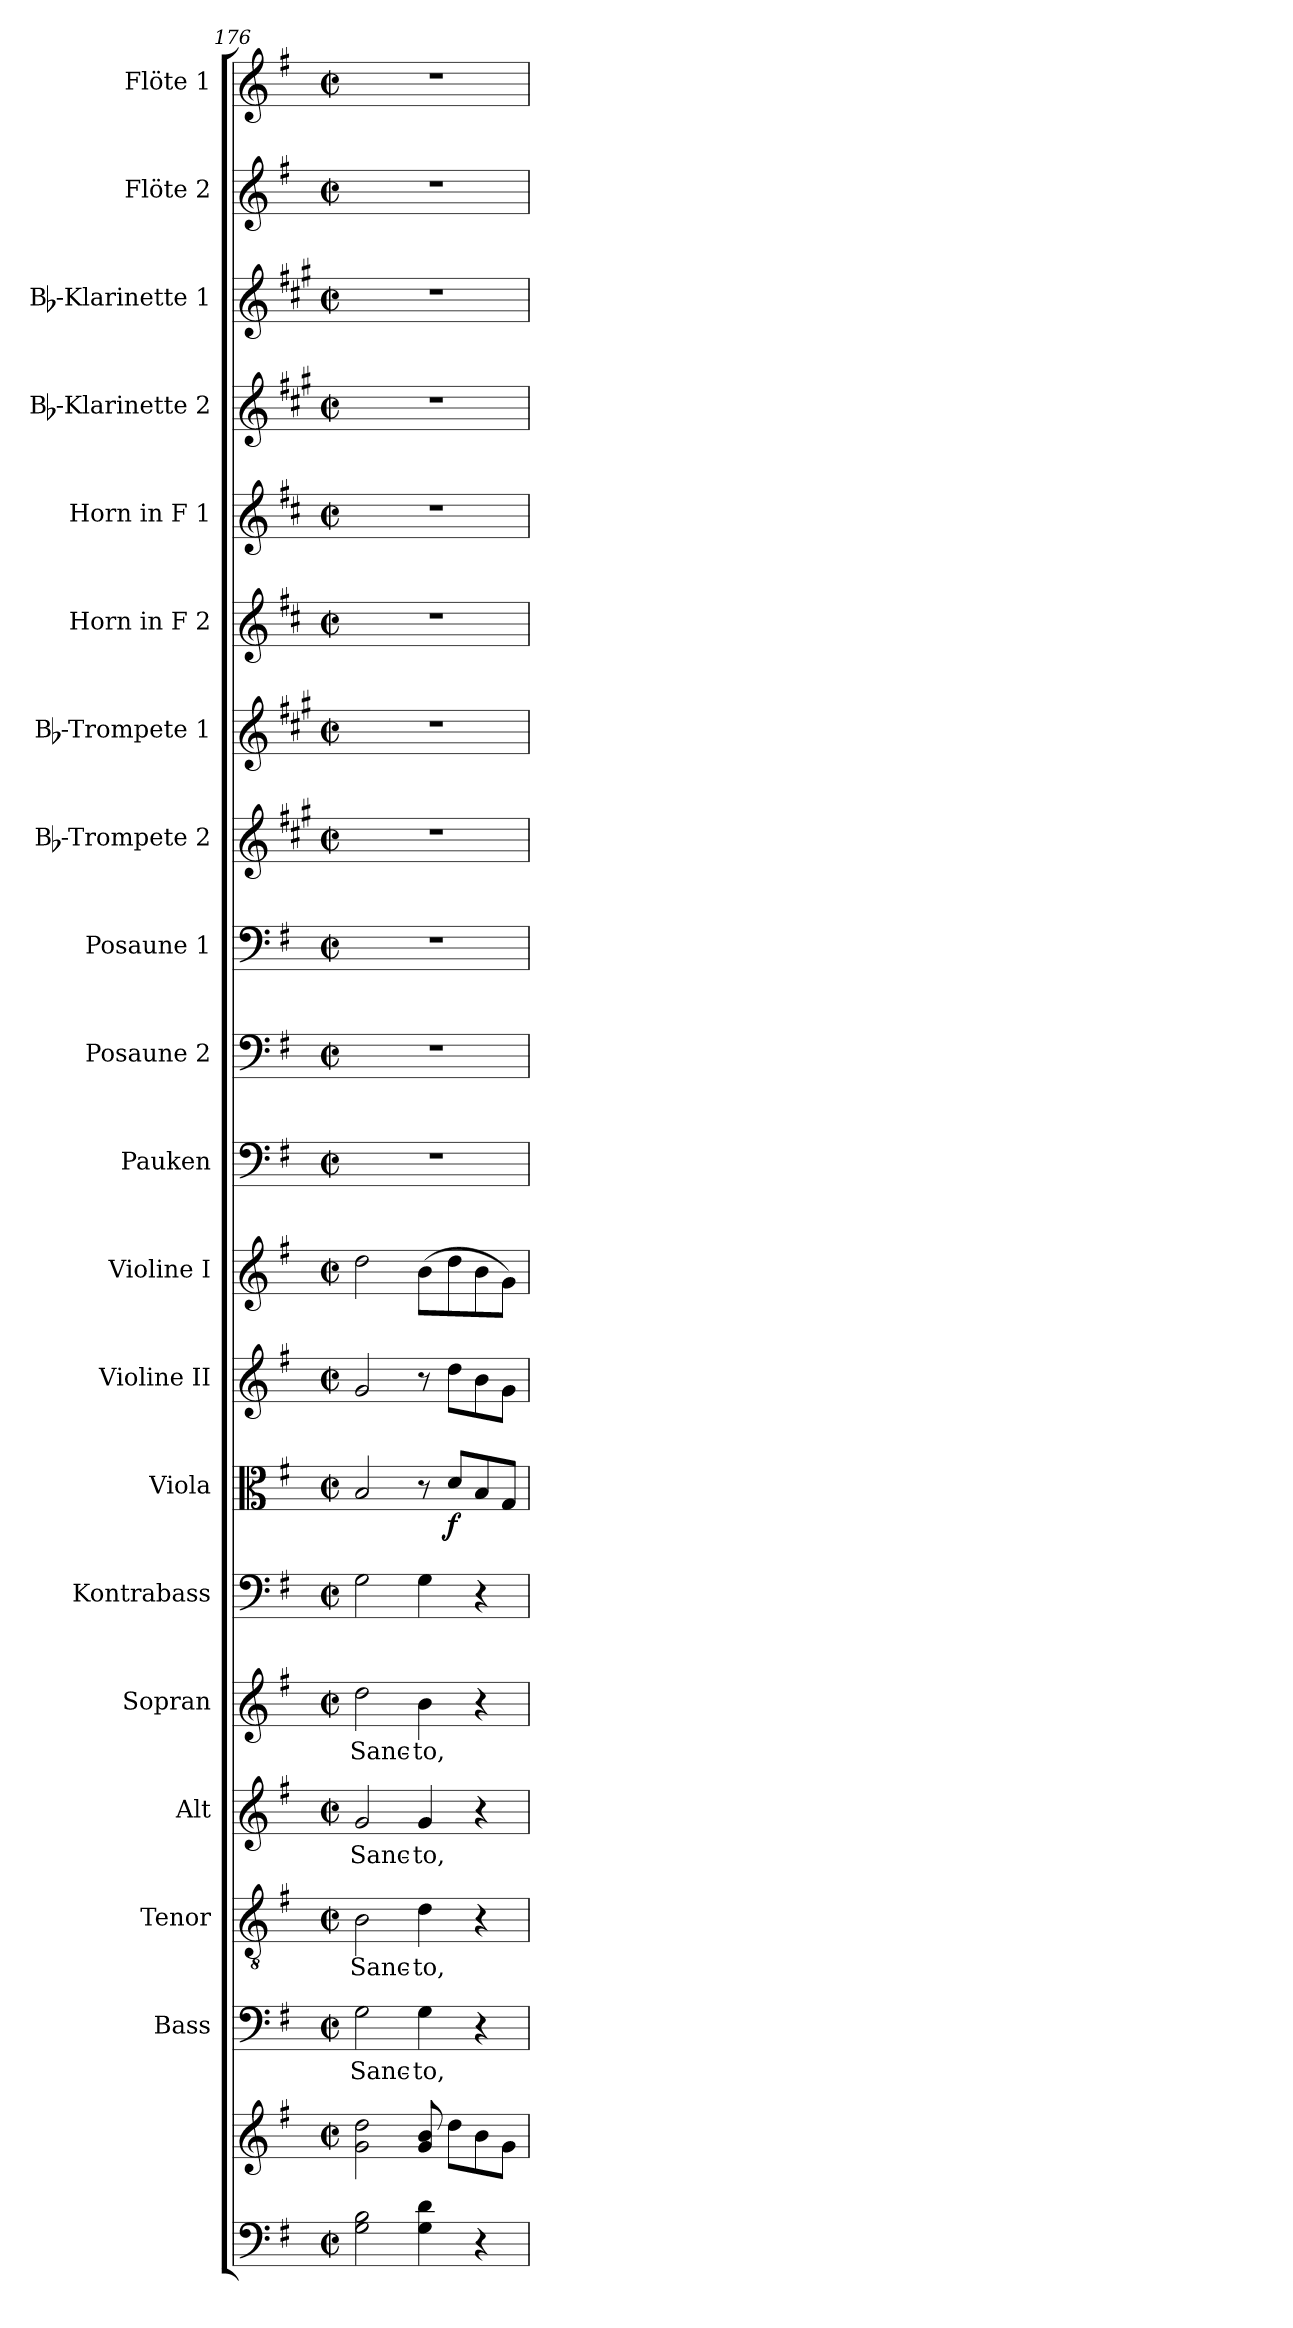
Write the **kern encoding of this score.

**kern	**kern	**kern	**text	**kern	**text	**kern	**text	**kern	**text	**kern	**kern	**dynam	**kern	**kern	**kern	**kern	**kern	**kern	**kern	**kern	**kern	**kern	**kern	**kern	**kern
*part20	*part20	*part19	*part19	*part18	*part18	*part17	*part17	*part16	*part16	*part15	*part14	*part14	*part13	*part12	*part11	*part10	*part9	*part8	*part7	*part6	*part5	*part4	*part3	*part2	*part1
*staff21	*staff20	*staff19	*staff19	*staff18	*staff18	*staff17	*staff17	*staff16	*staff16	*staff15	*staff14	*staff14	*staff13	*staff12	*staff11	*staff10	*staff9	*staff8	*staff7	*staff6	*staff5	*staff4	*staff3	*staff2	*staff1
*	*	*I"Bass	*	*I"Tenor	*	*I"Alt	*	*I"Sopran	*	*I"Kontrabass	*I"Viola	*	*I"Violine II	*I"Violine I	*I"Pauken	*I"Posaune 2	*I"Posaune 1	*I"Bb-Trompete 2	*I"Bb-Trompete 1	*I"Horn in F 2	*I"Horn in F 1	*I"Bb-Klarinette 2	*I"Bb-Klarinette 1	*I"Flöte 2	*I"Flöte 1
*	*	*I'B.	*	*I'T.	*	*I'A.	*	*I'S.	*	*I'Kb.	*I'Vla.	*	*I'Vl. II	*I'Vl. I	*I'Pk.	*I'Pos. 2	*I'Pos. 1	*I'Bb Trp. 2	*I'Bb Trp. 1	*	*	*I'Bb Kl. 2	*I'Bb Kl. 1	*I'Fl. 2	*I'Fl. 1
*clefF4	*clefG2	*clefF4	*	*clefGv2	*	*clefG2	*	*clefG2	*	*clefF4	*clefC3	*	*clefG2	*clefG2	*clefF4	*clefF4	*clefF4	*clefG2	*clefG2	*clefG2	*clefG2	*clefG2	*clefG2	*clefG2	*clefG2
*	*	*	*	*	*	*	*	*	*	*ITrd7c12	*	*	*	*	*	*	*	*ITrd1c2	*ITrd1c2	*ITrd4c7	*ITrd4c7	*ITrd1c2	*ITrd1c2	*	*
*k[f#]	*k[f#]	*k[f#]	*	*k[f#]	*	*k[f#]	*	*k[f#]	*	*k[f#]	*k[f#]	*	*k[f#]	*k[f#]	*k[f#]	*k[f#]	*k[f#]	*k[f#]	*k[f#]	*k[f#]	*k[f#]	*k[f#]	*k[f#]	*k[f#]	*k[f#]
*G:	*G:	*G:	*	*G:	*	*G:	*	*G:	*	*G:	*G:	*	*G:	*G:	*G:	*G:	*G:	*G:	*G:	*G:	*G:	*G:	*G:	*G:	*G:
*M2/2	*M2/2	*M2/2	*	*M2/2	*	*M2/2	*	*M2/2	*	*M2/2	*M2/2	*	*M2/2	*M2/2	*M2/2	*M2/2	*M2/2	*M2/2	*M2/2	*M2/2	*M2/2	*M2/2	*M2/2	*M2/2	*M2/2
*met(c|)	*met(c|)	*met(c|)	*	*met(c|)	*	*met(c|)	*	*met(c|)	*	*met(c|)	*met(c|)	*	*met(c|)	*met(c|)	*met(c|)	*met(c|)	*met(c|)	*met(c|)	*met(c|)	*met(c|)	*met(c|)	*met(c|)	*met(c|)	*met(c|)	*met(c|)
=176	=176	=176	=176	=176	=176	=176	=176	=176	=176	=176	=176	=176	=176	=176	=176	=176	=176	=176	=176	=176	=176	=176	=176	=176	=176
!	!	!	!LO:LY:b	!	!LO:LY:b	!	!LO:LY:b	!	!LO:LY:b	!	!	!	!	!	!	!	!	!	!	!	!	!	!	!	!
2G\ 2B\	2g\ 2dd\	2G\	Sanc-	2B\	Sanc-	2g/	Sanc-	2dd\	Sanc-	2GG\	2B/	.	2g/	2dd\	1r	1r	1r	1r	1r	1r	1r	1r	1r	1r	1r
!	!	!	!LO:LY:b	!	!LO:LY:b	!	!LO:LY:b	!	!LO:LY:b	!	!	!	!	!	!	!	!	!	!	!	!	!	!	!	!
4G\ 4d\	8g/ 8b/	4G\	-to,	4d\	-to,	4g/	-to,	4b\	-to,	4GG\	8r	.	8r	(>8b\L	.	.	.	.	.	.	.	.	.	.	.
!	!	!	!	!	!	!	!	!	!	!	!	!LO:DY:b	!	!	!	!	!	!	!	!	!	!	!	!	!
.	8dd\L	.	.	.	.	.	.	.	.	.	8d/L	f	8dd\L	8dd\	.	.	.	.	.	.	.	.	.	.	.
4r	8b\	4r	.	4r	.	4r	.	4r	.	4r	8B/	.	8b\	8b\	.	.	.	.	.	.	.	.	.	.	.
.	8g\J	.	.	.	.	.	.	.	.	.	8G/J	.	8g\J	8g\J)	.	.	.	.	.	.	.	.	.	.	.
=	=	=	=	=	=	=	=	=	=	=	=	=	=	=	=	=	=	=	=	=	=	=	=	=	=
*-	*-	*-	*-	*-	*-	*-	*-	*-	*-	*-	*-	*-	*-	*-	*-	*-	*-	*-	*-	*-	*-	*-	*-	*-	*-
